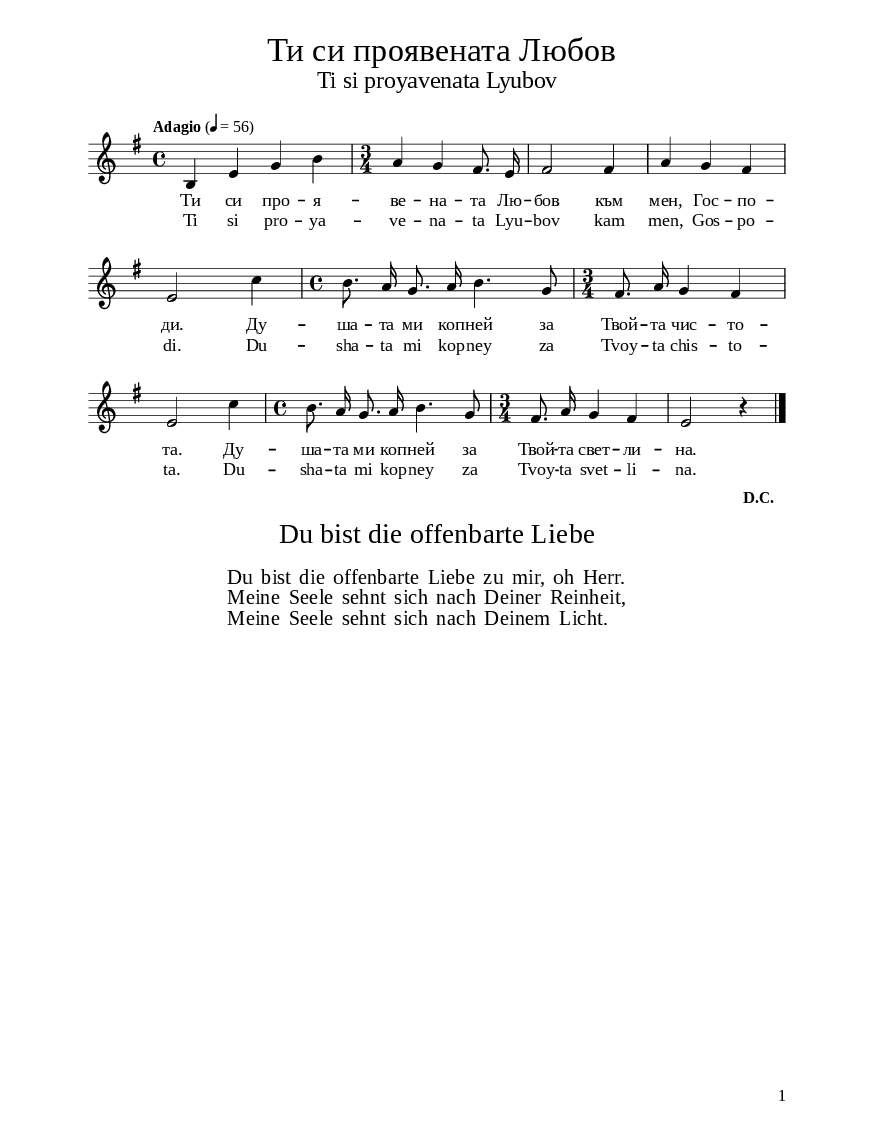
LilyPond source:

\version "2.22.1"

% include paper part and global functions
\include "include/globals.ily"

\bookpart {
  \include "include/bookpart-paper.ily"
  \score {
    \include "include/score-layout.ily"

    \new Voice \absolute  {
      \clef treble
      \key g \major
      \time 4/4
      \tempoFunc "Adagio" 4 "56"
      \autoBeamOff
      b4 e' g' b' | \time 3/4  a'4 g' fis'8. e'16 |fis'2 fis'4 | a'4 g' fis' | \break
      e'2 c''4 | \time 4/4  b'8. a'16 g'8. a'16 b'4. g'8 | \time 3/4  fis'8. a'16 g'4 fis' | \break
      e'2 c''4 | \time 4/4  b'8. a'16 g'8. a'16 b'4. g'8 | \time 3/4  fis'8. a'16 g'4 fis' | e'2 r4 \bar "|."
    }

    \addlyrics {
      Ти си про -- я -- ве -- на -- та Лю -- бов към мен, Гос -- по --
      ди. Ду -- ша -- та ми коп -- ней за Твой -- та чис -- то --
      та. Ду -- ша -- та ми коп -- ней за Твой -- та свет -- ли -- на.
    }

    \addlyrics {
      Ti si pro -- ya -- ve -- na -- ta Lyu -- bov kam men, Gos -- po --
      di. Du -- sha -- ta mi kop -- ney za Tvoy -- ta chis -- to --
      ta. Du -- sha -- ta mi kop -- ney za Tvoy -- ta svet -- li -- na.
    }

    \header {
      title = \titleFunc " Ти си проявената Любов" "Ti si proyavenata Lyubov"
    }

    \midi{}

  } % score
  \markup \dc-one "D.C."
  


  % include foreign translation(s) of the song
  \version "2.22.1"

\markup \fill-line { \fontsize #deTitleFontSize "Du bist die offenbarte Liebe" }
\markup \null
\markup \null
\markup \fontsize #deCoupletFontSize {
  \hspace #12
  \override #`(baseline-skip . ,deCoupletBaselineSkip)

\column {

 \line { " "Du bist die offenbarte Liebe zu mir, oh Herr.}
 \line { " "Meine Seele sehnt sich nach Deiner Reinheit,}
 \line { " "Meine Seele sehnt sich nach Deinem Licht.}



       }
       
    }    


} % bookpart
